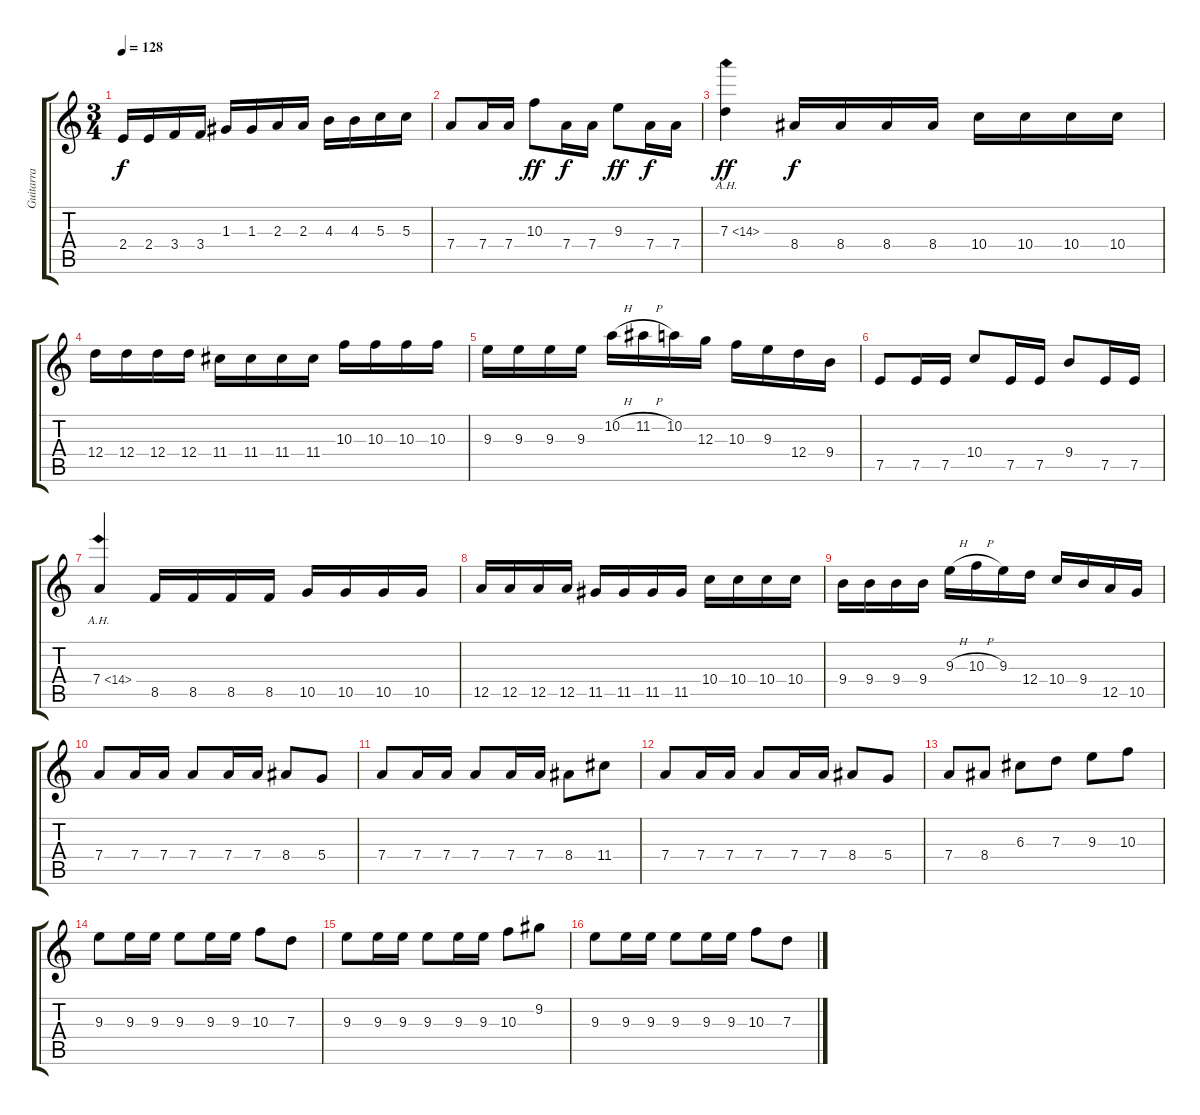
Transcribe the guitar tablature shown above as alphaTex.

\track ("Guitarra" "Guitarra") {instrument overdrivenguitar}
\staff {score tabs}
\tuning (E4 B3 G3 D3 A2 E2) {hide}
\ts (3 4)
\tempo 128
\clef g2
\ks c
2.4.16{dy f} 2.4.16 3.4.16 3.4.16 1.3.16 1.3.16 2.3.16 2.3.16 4.3.16 4.3.16 5.3.16 5.3.16 |
7.4.8 7.4.16 7.4.16 10.3.8{dy ff} 7.4.16{dy f} 7.4.16 9.3.8{dy ff} 7.4.16{dy f} 7.4.16 |
7.3{ah 7}.4{dy ff} 8.4.16{dy f} 8.4.16 8.4.16 8.4.16 10.4.16 10.4.16 10.4.16 10.4.16 |
12.4.16 12.4.16 12.4.16 12.4.16 11.4.16 11.4.16 11.4.16 11.4.16 10.3.16 10.3.16 10.3.16 10.3.16 |
9.3.16 9.3.16 9.3.16 9.3.16 10.2{h}.16 11.2{h}.16 10.2.16 12.3.16 10.3.16 9.3.16 12.4.16 9.4.16 |
7.5.8 7.5.16 7.5.16 10.4.8 7.5.16 7.5.16 9.4.8 7.5.16 7.5.16 |
7.4{ah 7}.4 8.5.16 8.5.16 8.5.16 8.5.16 10.5.16 10.5.16 10.5.16 10.5.16 |
12.5.16 12.5.16 12.5.16 12.5.16 11.5.16 11.5.16 11.5.16 11.5.16 10.4.16 10.4.16 10.4.16 10.4.16 |
9.4.16 9.4.16 9.4.16 9.4.16 9.3{h}.16 10.3{h}.16 9.3.16 12.4.16 10.4.16 9.4.16 12.5.16 10.5.16 |
7.4.8 7.4.16 7.4.16 7.4.8 7.4.16 7.4.16 8.4.8 5.4.8 |
7.4.8 7.4.16 7.4.16 7.4.8 7.4.16 7.4.16 8.4.8 11.4.8 |
7.4.8 7.4.16 7.4.16 7.4.8 7.4.16 7.4.16 8.4.8 5.4.8 |
7.4.8 8.4.8 6.3.8 7.3.8 9.3.8 10.3.8 |
9.3.8 9.3.16 9.3.16 9.3.8 9.3.16 9.3.16 10.3.8 7.3.8 |
9.3.8 9.3.16 9.3.16 9.3.8 9.3.16 9.3.16 10.3.8 9.2.8 |
9.3.8 9.3.16 9.3.16 9.3.8 9.3.16 9.3.16 10.3.8 7.3.8
